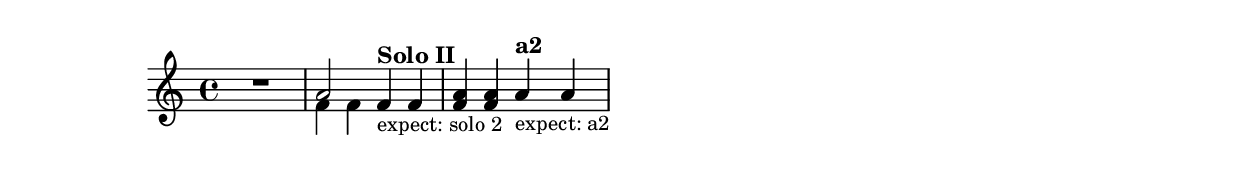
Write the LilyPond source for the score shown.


\header {
    texidoc ="The part combiner detects a2, solo1 and solo2, and prints
texts accordingly.

"

    
    }


\version "2.11.51"

\layout { ragged-right= ##t }

vone =  \relative a' { R1 a2    r4 r a a a a }
vtwo =  \relative a' { R1 f4 f4 f4 f f f a a  }
comm = { s1 s2 s4_\markup { \small "expect: solo 2" }
	 s4 s2 s4_\markup { \small "expect: a2"  } s4 } 
\new Staff <<
    \partcombine \vone \vtwo
    \comm
>>
 
